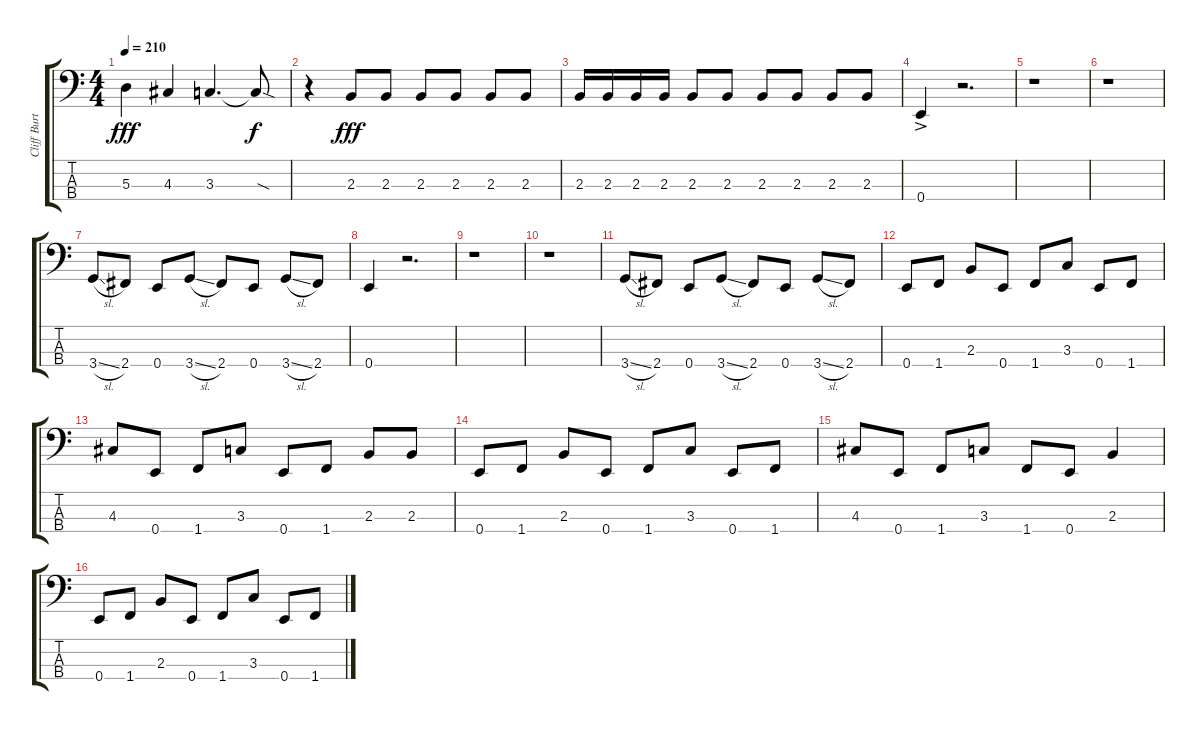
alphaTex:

\track ("Cliff Burton" "Cliff Burt") {instrument electricbassfinger}
\staff {score tabs}
\tuning (G2 D2 A1 E1) {hide}
\ts (4 4)
\tempo 210
\clef f4
\ks c
5.3.4{dy fff} 4.3.4 3.3.4{d} 3.3{sod t}.8{dy f} |
r.4 2.3.8{dy fff} 2.3.8 2.3.8 2.3.8 2.3.8 2.3.8 |
2.3.16 2.3.16 2.3.16 2.3.16 2.3.8 2.3.8 2.3.8 2.3.8 2.3.8 2.3.8 |
0.4{ac}.4 r.2{d} |
r.1 |
r.1 |
3.4{sl}.8 2.4.8 0.4.8 3.4{sl}.8 2.4.8 0.4.8 3.4{sl}.8 2.4.8 |
0.4.4 r.2{d} |
r.1 |
r.1 |
3.4{sl}.8 2.4.8 0.4.8 3.4{sl}.8 2.4.8 0.4.8 3.4{sl}.8 2.4.8 |
0.4.8 1.4.8 2.3.8 0.4.8 1.4.8 3.3.8 0.4.8 1.4.8 |
4.3.8 0.4.8 1.4.8 3.3.8 0.4.8 1.4.8 2.3.8 2.3.8 |
0.4.8 1.4.8 2.3.8 0.4.8 1.4.8 3.3.8 0.4.8 1.4.8 |
4.3.8 0.4.8 1.4.8 3.3.8 1.4.8 0.4.8 2.3.4 |
0.4.8 1.4.8 2.3.8 0.4.8 1.4.8 3.3.8 0.4.8 1.4.8
